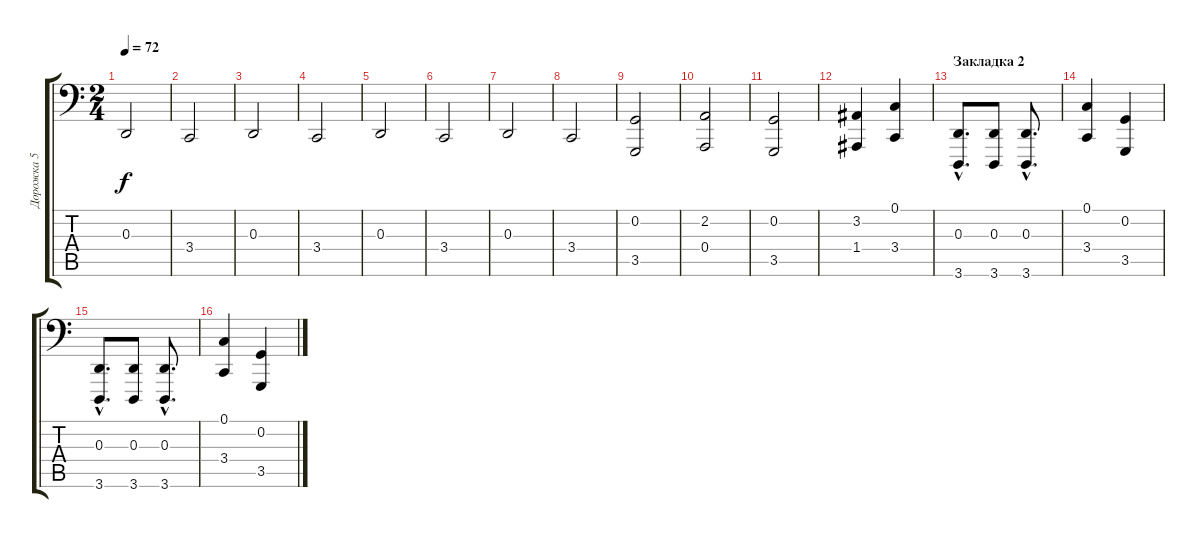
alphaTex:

\track ("Дорожка 5" "Дорожка 5") {instrument electricgrandpiano}
\staff {score tabs}
\tuning (C3 G2 D2 A1 E1 B0) {hide}
\ts (2 4)
\tempo 72
\clef f4
\ks c
0.3.2{dy f volume 13 instrument electricgrandpiano} |
3.4.2 |
0.3.2 |
3.4.2 |
0.3.2 |
3.4.2 |
0.3.2 |
3.4.2 |
(0.2 3.5).2 |
(2.2 0.4).2 |
(0.2 3.5).2 |
(3.2 1.4).4 (0.1 3.4).4 |
\section ("" "Закладка 2")
(0.3{hac} 3.6{hac}).8{d} (0.3 3.6).8 (0.3{hac} 3.6{hac}).8{d} |
(0.1 3.4).4 (0.2 3.5).4 |
(0.3{hac} 3.6{hac}).8{d} (0.3 3.6).8 (0.3{hac} 3.6{hac}).8{d} |
(0.1 3.4).4 (0.2 3.5).4
